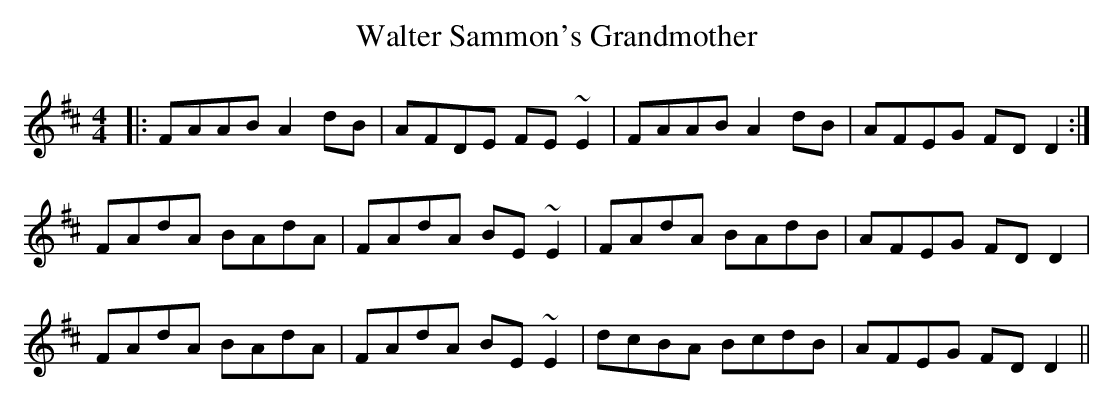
X:1
T: Walter Sammon's Grandmother
M: 4/4
L: 1/8
K: Dmaj
|:FAAB A2dB|AFDE FE~E2|FAAB A2dB|AFEG FDD2:|
FAdA BAdA|FAdA BE~E2|FAdA BAdB|AFEG FDD2|
FAdA BAdA|FAdA BE~E2|dcBA BcdB|AFEG FDD2||
